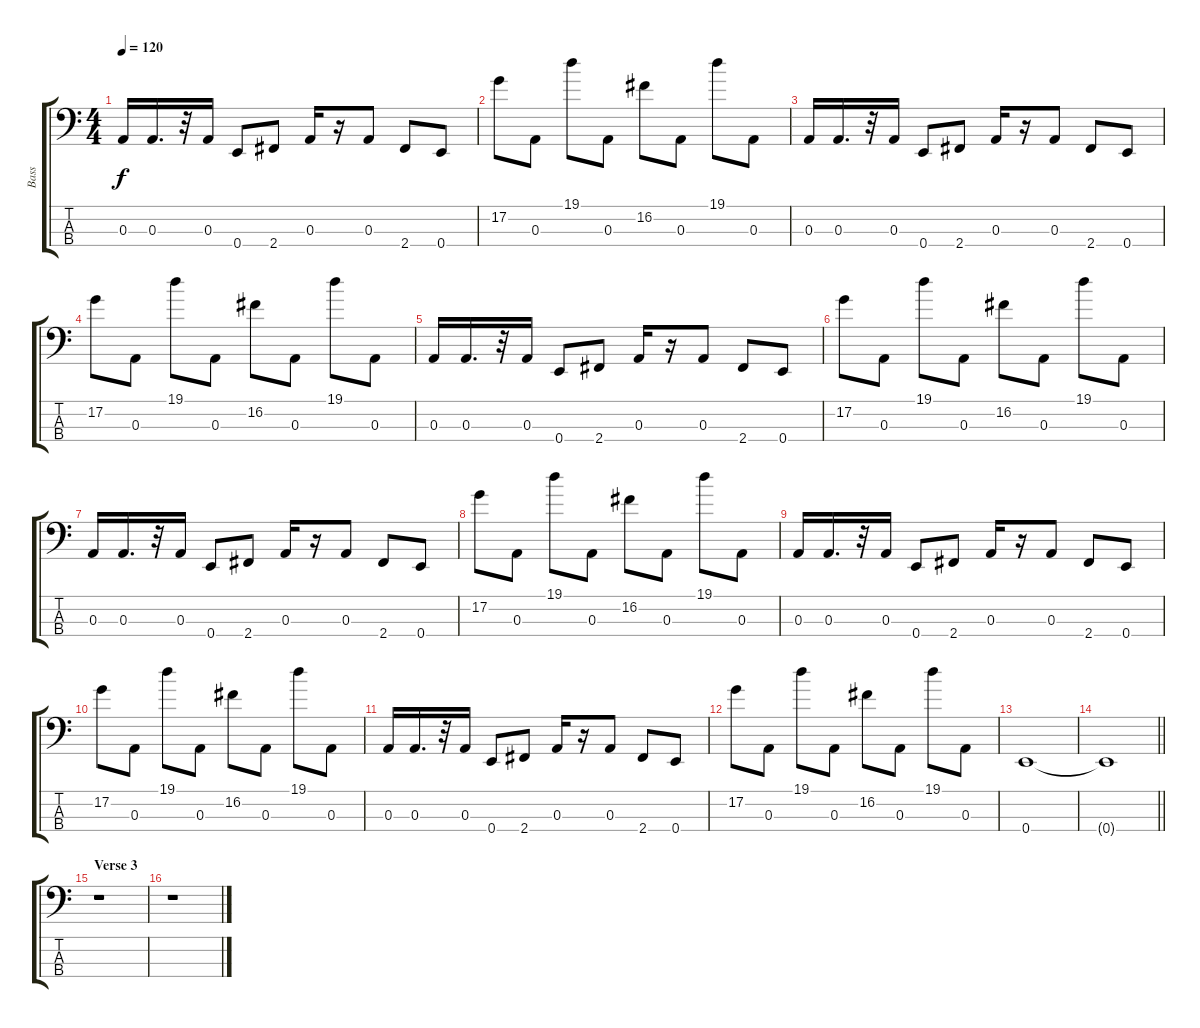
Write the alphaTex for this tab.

\track ("Bass" "Bass") {instrument electricbassfinger}
\staff {score tabs}
\tuning (G2 D2 A1 E1) {hide}
\ts (4 4)
\tempo 120
\clef f4
\ks c
0.3.16{dy f} 0.3.16{d} r.32 0.3.16 0.4.8 2.4.8 0.3.16 r.16 0.3.8 2.4.8 0.4.8 |
17.2.8 0.3.8 19.1.8 0.3.8 16.2.8 0.3.8 19.1.8 0.3.8 |
0.3.16 0.3.16{d} r.32 0.3.16 0.4.8 2.4.8 0.3.16 r.16 0.3.8 2.4.8 0.4.8 |
17.2.8 0.3.8 19.1.8 0.3.8 16.2.8 0.3.8 19.1.8 0.3.8 |
0.3.16 0.3.16{d} r.32 0.3.16 0.4.8 2.4.8 0.3.16 r.16 0.3.8 2.4.8 0.4.8 |
17.2.8 0.3.8 19.1.8 0.3.8 16.2.8 0.3.8 19.1.8 0.3.8 |
0.3.16 0.3.16{d} r.32 0.3.16 0.4.8 2.4.8 0.3.16 r.16 0.3.8 2.4.8 0.4.8 |
17.2.8 0.3.8 19.1.8 0.3.8 16.2.8 0.3.8 19.1.8 0.3.8 |
0.3.16 0.3.16{d} r.32 0.3.16 0.4.8 2.4.8 0.3.16 r.16 0.3.8 2.4.8 0.4.8 |
17.2.8 0.3.8 19.1.8 0.3.8 16.2.8 0.3.8 19.1.8 0.3.8 |
0.3.16 0.3.16{d} r.32 0.3.16 0.4.8 2.4.8 0.3.16 r.16 0.3.8 2.4.8 0.4.8 |
17.2.8 0.3.8 19.1.8 0.3.8 16.2.8 0.3.8 19.1.8 0.3.8 |
0.4.1 |
\barLineRight lightlight
0.4{t}.1 |
\section ("" "Verse 3")
r.1 |
r.1
